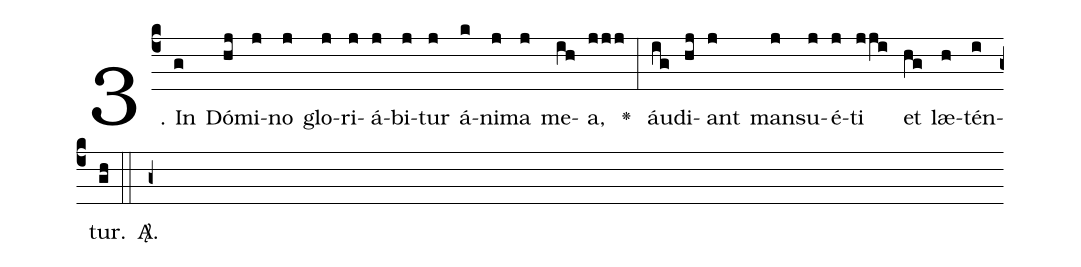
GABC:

%%
(c4)3. In(g) Dó(hj)mi(j)no(j) glo(j)ri(j)á(j)bi(j)tur(j) á(k)ni(j)ma(j) me(ih)a,(jjj) <v>\greheightstar</v>(:)
áu(ig)di(hj)ant(j) man(j)su(j)é(j)ti(j/ji) et(hg) læ(h)tén(i)tur.(gh) (::) <sp>A/</sp>.(g+)
